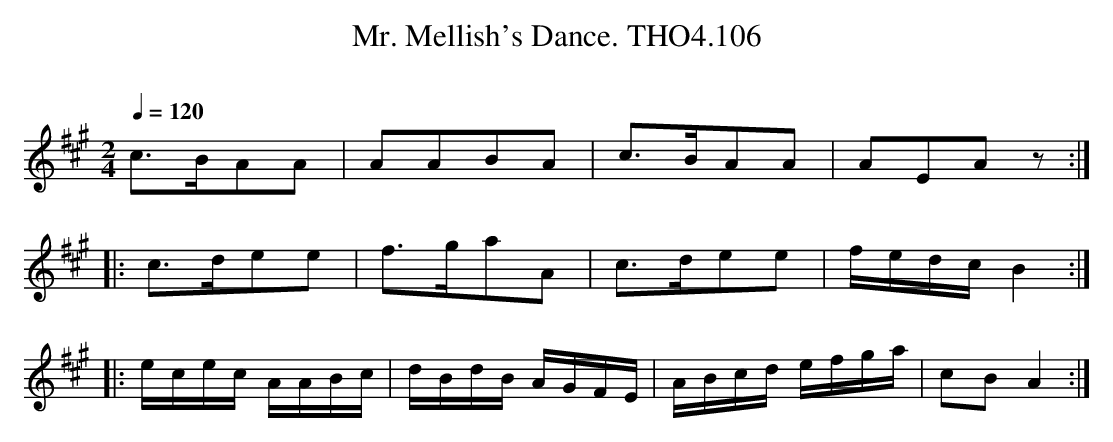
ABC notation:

X:1
T:Mr. Mellish's Dance. THO4.106
O:
M:2/4
L:1/8
Q:1/4=120
K:A
c>BAA|AABA|c>BAA|AEAz:|
|:c>dee|f>gaA|c>dee|[L:1/16]fedc B4:|
|:ecec AABc|dBdB AGFE|ABcd efga|c2B2 A4:|
